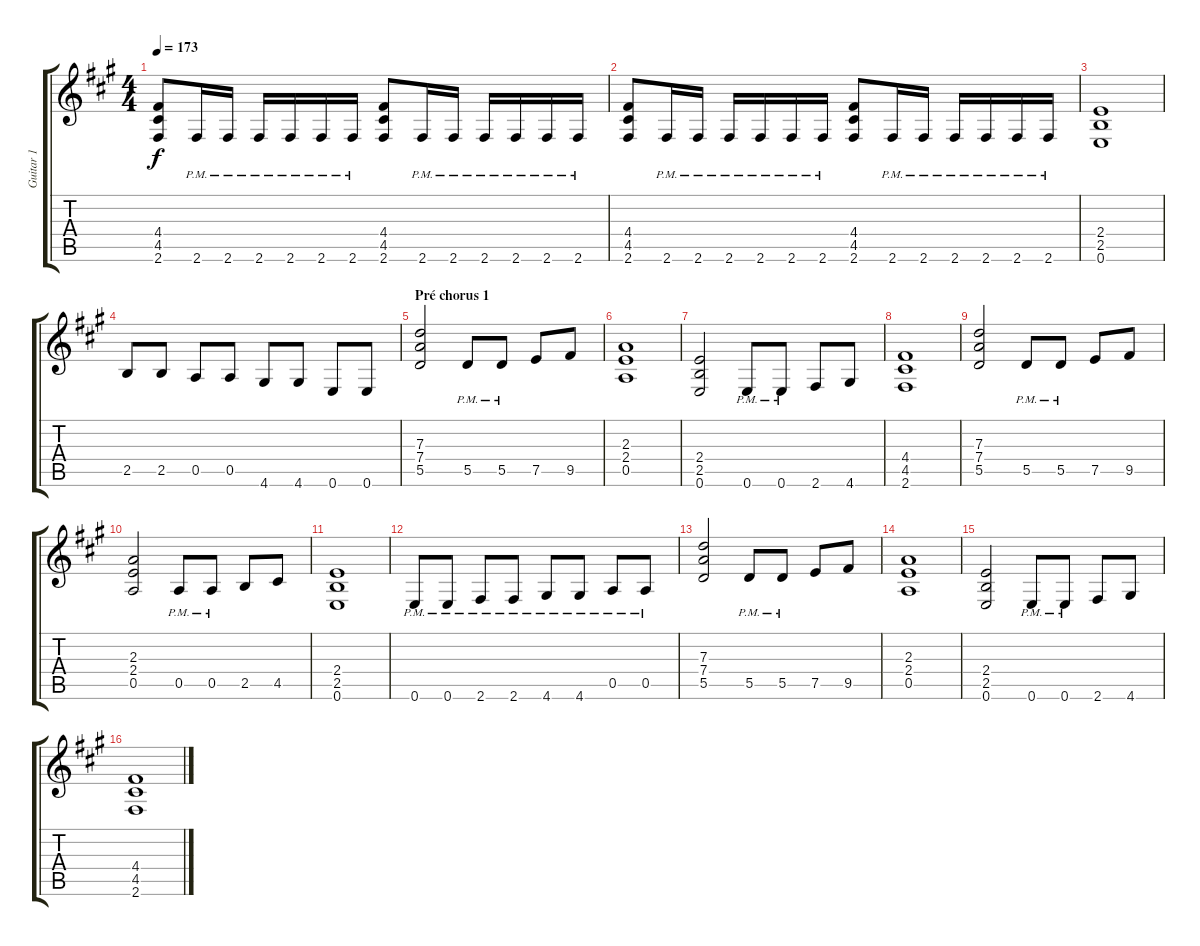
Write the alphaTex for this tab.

\track ("Guitar 1" "Guitar 1") {instrument overdrivenguitar}
\staff {score tabs}
\tuning (E4 B3 G3 D3 A2 E2) {hide}
\ts (4 4)
\tempo 173
\clef g2
\ks f#minor
(4.4 4.5 2.6).8{dy f} 2.6{pm}.16 2.6{pm}.16 2.6{pm}.16 2.6{pm}.16 2.6{pm}.16 2.6{pm}.16 (4.4 4.5 2.6).8 2.6{pm}.16 2.6{pm}.16 2.6{pm}.16 2.6{pm}.16 2.6{pm}.16 2.6{pm}.16 |
(4.4 4.5 2.6).8 2.6{pm}.16 2.6{pm}.16 2.6{pm}.16 2.6{pm}.16 2.6{pm}.16 2.6{pm}.16 (4.4 4.5 2.6).8 2.6{pm}.16 2.6{pm}.16 2.6{pm}.16 2.6{pm}.16 2.6{pm}.16 2.6{pm}.16 |
(2.4 2.5 0.6).1 |
2.5.8 2.5.8 0.5.8 0.5.8 4.6.8 4.6.8 0.6.8 0.6.8 |
\section ("" "Pré chorus 1")
(7.3 7.4 5.5).2 5.5{pm}.8 5.5{pm}.8 7.5.8 9.5.8 |
(2.3 2.4 0.5).1 |
(2.4 2.5 0.6).2 0.6{pm}.8 0.6{pm}.8 2.6.8 4.6.8 |
(4.4 4.5 2.6).1 |
(7.3 7.4 5.5).2 5.5{pm}.8 5.5{pm}.8 7.5.8 9.5.8 |
(2.3 2.4 0.5).2 0.5{pm}.8 0.5{pm}.8 2.5.8 4.5.8 |
(2.4 2.5 0.6).1 |
0.6{pm}.8 0.6{pm}.8 2.6{pm}.8 2.6{pm}.8 4.6{pm}.8 4.6{pm}.8 0.5{pm}.8 0.5{pm}.8 |
(7.3 7.4 5.5).2 5.5{pm}.8 5.5{pm}.8 7.5.8 9.5.8 |
(2.3 2.4 0.5).1 |
(2.4 2.5 0.6).2 0.6{pm}.8 0.6{pm}.8 2.6.8 4.6.8 |
(4.4 4.5 2.6).1
